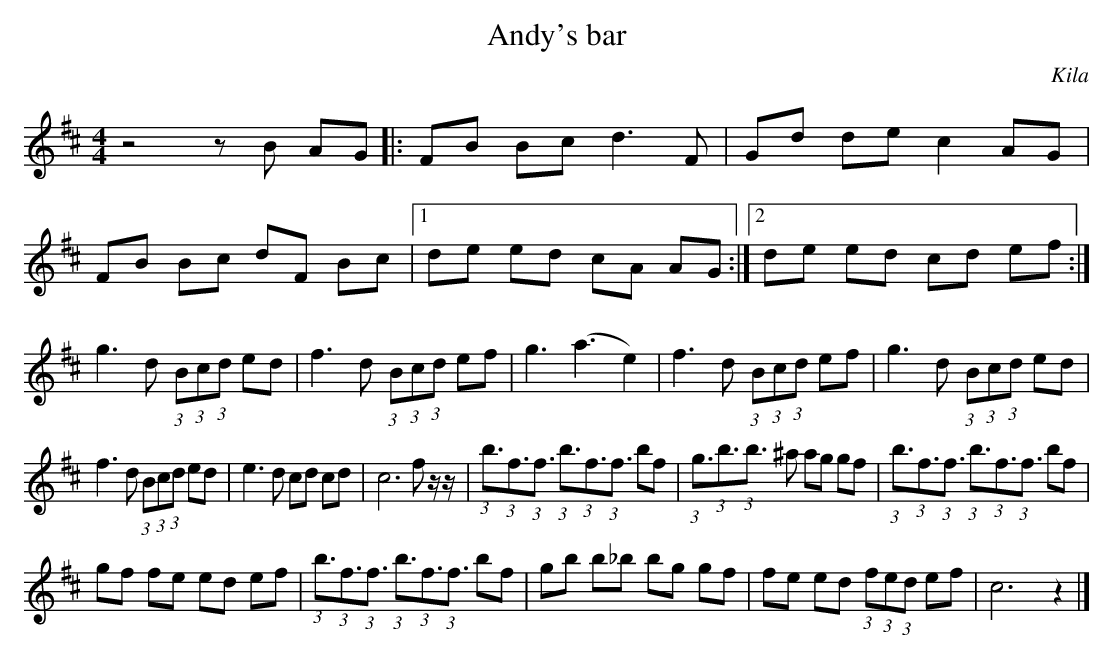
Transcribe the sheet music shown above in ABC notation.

X:1
T:Andy's bar
C: Kila
M:4/4
L:1/8
K:D
z4 z B AG |:FB Bc d3 F |Gd de c2 AG |FB Bc dF Bc |[1de ed cA AG :|[2de ed cd ef :|g3 d (3:2:1B(3:2:1c(3:2:1d ed |f3 d (3:2:1B(3:2:1c(3:2:1d ef |g3 (a3e2) |f3 d (3:2:1B(3:2:1c(3:2:1d ef |g3 d (3:2:1B(3:2:1c(3:2:1d ed |
f3 d (3:2:1B(3:2:1c(3:2:1d ed |e3 d cd cd |c6 f z/ z/ |(3:2:1b3/2(3:2:1f3/2(3:2:1f3/2 (3:2:1b3/2(3:2:1f3/2(3:2:1f3/2 bf |(3:2:1g3/2(3:2:1b3/2(3:2:1b3/2 ^a ag gf |(3:2:1b3/2(3:2:1f3/2(3:2:1f3/2 (3:2:1b3/2(3:2:1f3/2(3:2:1f3/2 bf |
gf fe ed ef |(3:2:1b3/2(3:2:1f3/2(3:2:1f3/2 (3:2:1b3/2(3:2:1f3/2(3:2:1f3/2 bf |gb b_b bg gf |fe ed (3:2:1f(3:2:1e(3:2:1d ef |c6 z2 |]
